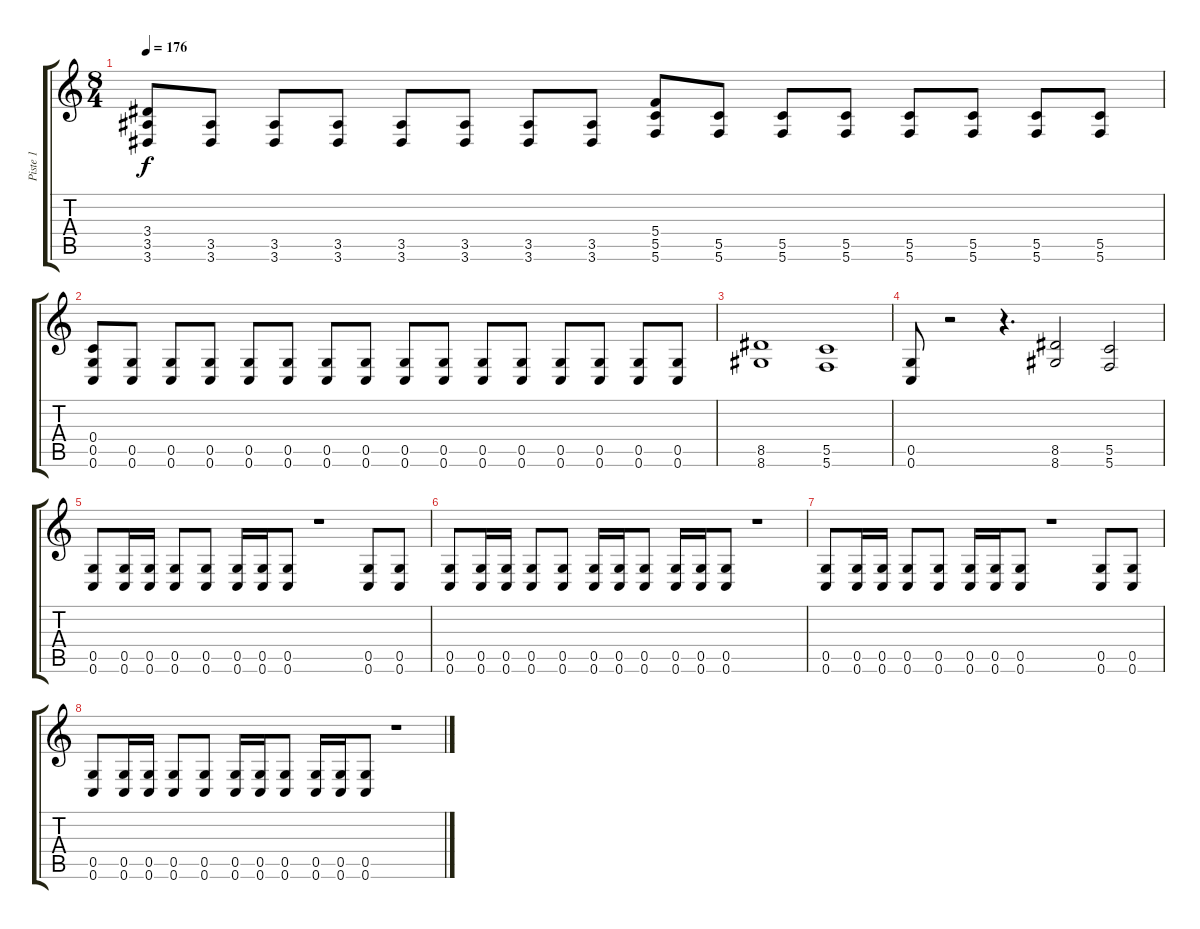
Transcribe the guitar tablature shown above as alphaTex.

\track ("Piste 1" "Piste 1") {instrument distortionguitar}
\staff {score tabs}
\tuning (D4 A3 F3 C3 G2 C2) {hide}
\ts (8 4)
\tempo 176
\clef g2
\ks c
(3.4 3.5 3.6).8{dy f} (3.5 3.6).8 (3.5 3.6).8 (3.5 3.6).8 (3.5 3.6).8 (3.5 3.6).8 (3.5 3.6).8 (3.5 3.6).8 (5.4 5.5 5.6).8 (5.5 5.6).8 (5.5 5.6).8 (5.5 5.6).8 (5.5 5.6).8 (5.5 5.6).8 (5.5 5.6).8 (5.5 5.6).8 |
(0.4 0.5 0.6).8 (0.5 0.6).8 (0.5 0.6).8 (0.5 0.6).8 (0.5 0.6).8 (0.5 0.6).8 (0.5 0.6).8 (0.5 0.6).8 (0.5 0.6).8 (0.5 0.6).8 (0.5 0.6).8 (0.5 0.6).8 (0.5 0.6).8 (0.5 0.6).8 (0.5 0.6).8 (0.5 0.6).8 |
(8.5 8.6).1 (5.5 5.6).1 |
(0.5 0.6).8 r.2 r.4{d} (8.5 8.6).2 (5.5 5.6).2 |
(0.5 0.6).8 (0.5 0.6).16 (0.5 0.6).16 (0.5 0.6).8 (0.5 0.6).8 (0.5 0.6).16 (0.5 0.6).16 (0.5 0.6).8 r.1 (0.5 0.6).8 (0.5 0.6).8 |
(0.5 0.6).8 (0.5 0.6).16 (0.5 0.6).16 (0.5 0.6).8 (0.5 0.6).8 (0.5 0.6).16 (0.5 0.6).16 (0.5 0.6).8 (0.5 0.6).16 (0.5 0.6).16 (0.5 0.6).8 r.1 |
(0.5 0.6).8 (0.5 0.6).16 (0.5 0.6).16 (0.5 0.6).8 (0.5 0.6).8 (0.5 0.6).16 (0.5 0.6).16 (0.5 0.6).8 r.1 (0.5 0.6).8 (0.5 0.6).8 |
(0.5 0.6).8 (0.5 0.6).16 (0.5 0.6).16 (0.5 0.6).8 (0.5 0.6).8 (0.5 0.6).16 (0.5 0.6).16 (0.5 0.6).8 (0.5 0.6).16 (0.5 0.6).16 (0.5 0.6).8 r.1
